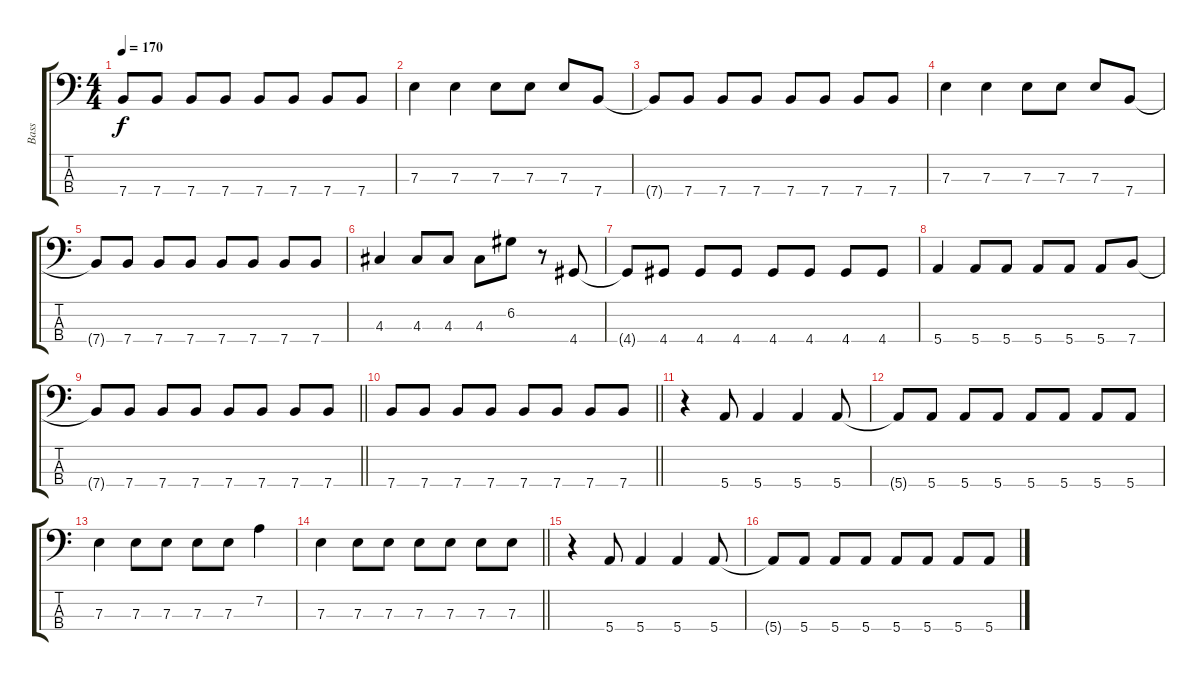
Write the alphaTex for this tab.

\track ("Bass" "Bass") {instrument electricbasspick}
\staff {score tabs}
\tuning (G2 D2 A1 E1) {hide}
\ts (4 4)
\tempo 170
\clef f4
\ks c
7.4{t}.8{dy f} 7.4.8 7.4.8 7.4.8 7.4.8 7.4.8 7.4.8 7.4.8 |
7.3.4 7.3.4 7.3.8 7.3.8 7.3.8 7.4.8 |
7.4{t}.8 7.4.8 7.4.8 7.4.8 7.4.8 7.4.8 7.4.8 7.4.8 |
7.3.4 7.3.4 7.3.8 7.3.8 7.3.8 7.4.8 |
7.4{t}.8 7.4.8 7.4.8 7.4.8 7.4.8 7.4.8 7.4.8 7.4.8 |
4.3.4 4.3.8 4.3.8 4.3.8 6.2.8 r.8 4.4.8 |
4.4{t}.8 4.4.8 4.4.8 4.4.8 4.4.8 4.4.8 4.4.8 4.4.8 |
5.4.4 5.4.8 5.4.8 5.4.8 5.4.8 5.4.8 7.4.8 |
\barLineRight lightlight
7.4{t}.8 7.4.8 7.4.8 7.4.8 7.4.8 7.4.8 7.4.8 7.4.8 |
\barLineRight lightlight
7.4.8 7.4.8 7.4.8 7.4.8 7.4.8 7.4.8 7.4.8 7.4.8 |
r.4 5.4.8 5.4.4 5.4.4 5.4.8 |
5.4{t}.8 5.4.8 5.4.8 5.4.8 5.4.8 5.4.8 5.4.8 5.4.8 |
7.3.4 7.3.8 7.3.8 7.3.8 7.3.8 7.2.4 |
\barLineRight lightlight
7.3.4 7.3.8 7.3.8 7.3.8 7.3.8 7.3.8 7.3.8 |
r.4 5.4.8 5.4.4 5.4.4 5.4.8 |
5.4{t}.8 5.4.8 5.4.8 5.4.8 5.4.8 5.4.8 5.4.8 5.4.8
